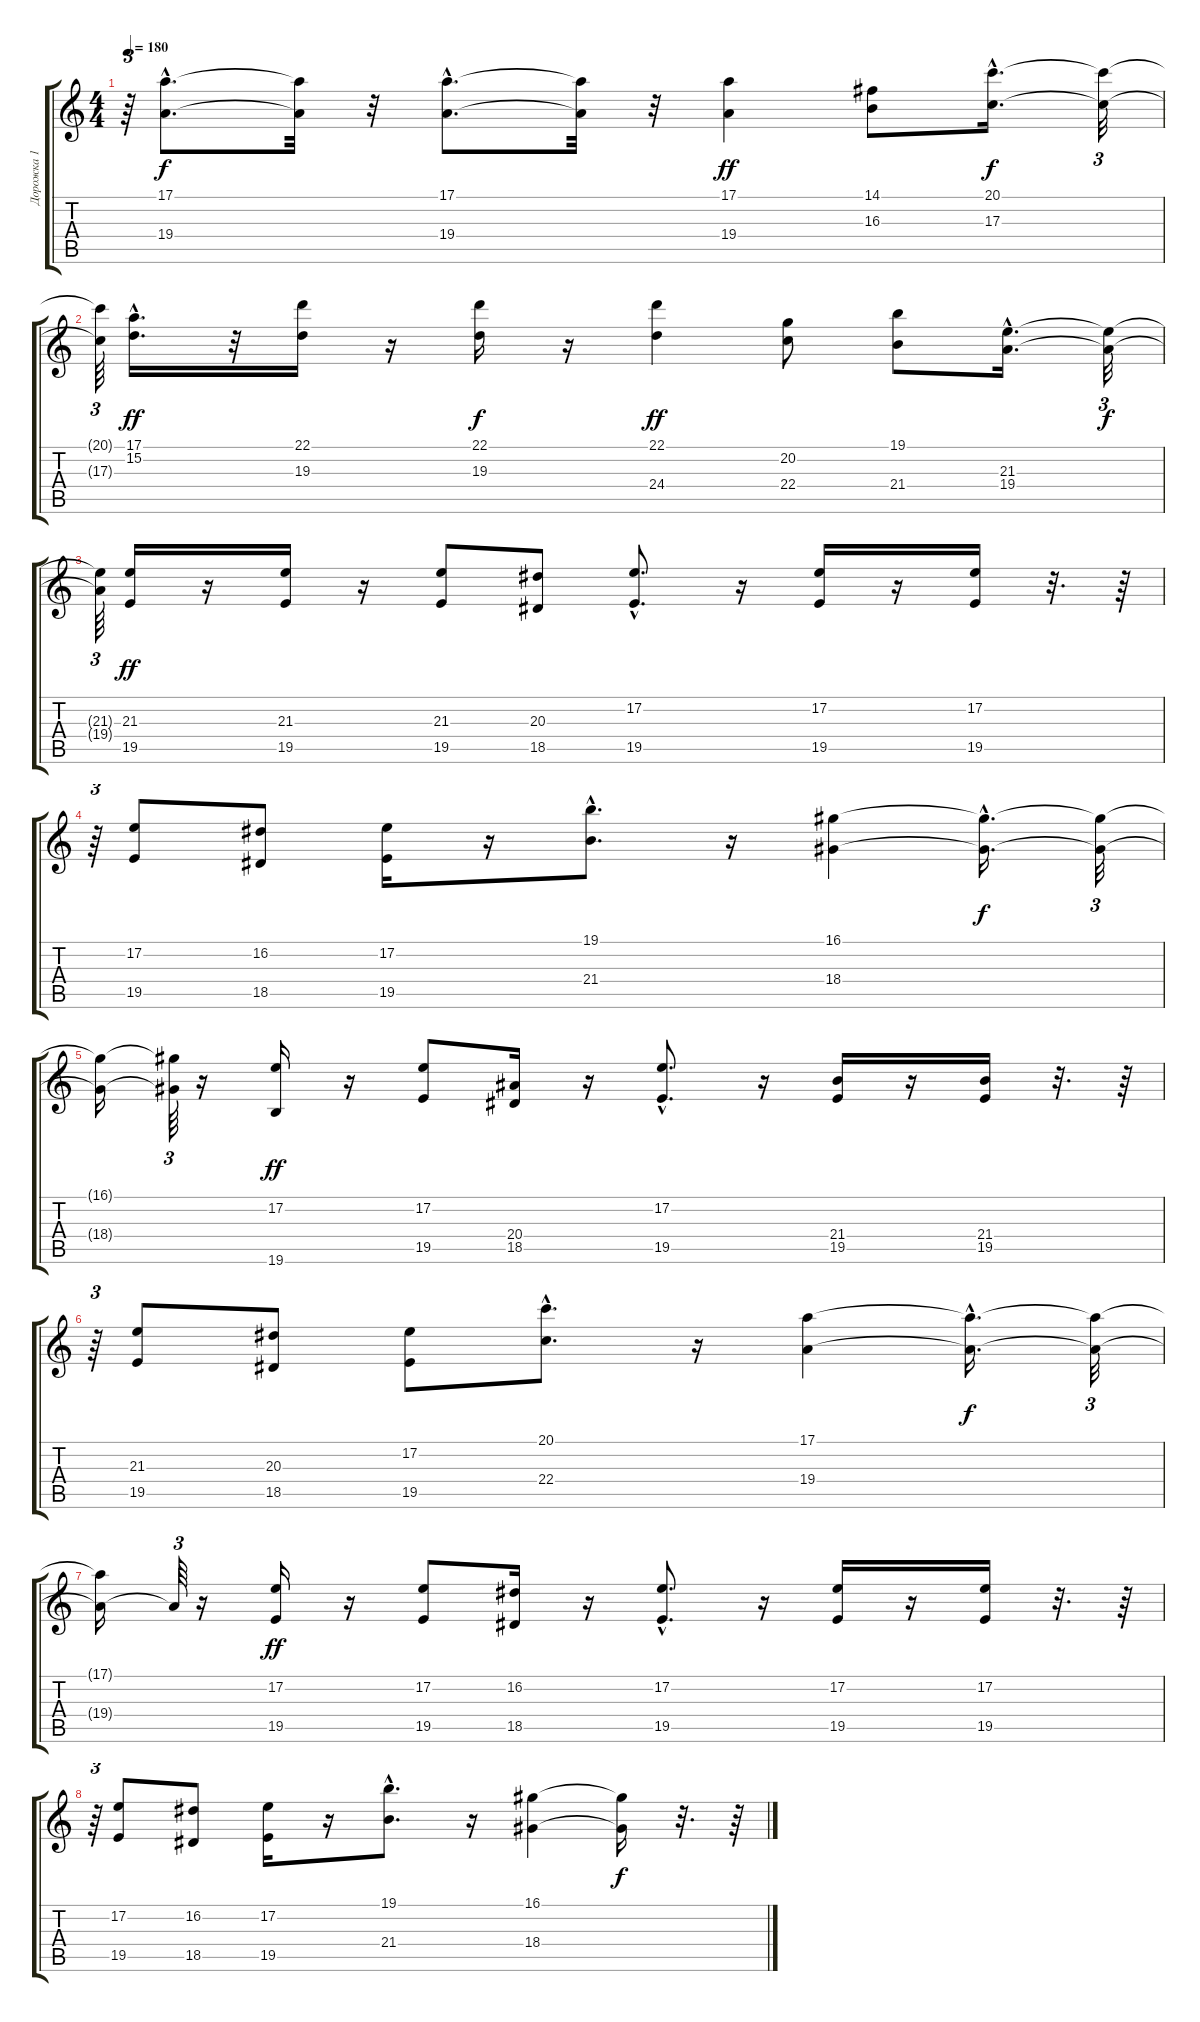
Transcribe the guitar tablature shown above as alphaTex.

\track ("Дорожка 1" "Дорожка 1") {instrument acousticgrandpiano}
\staff {score tabs}
\tuning (E4 B3 G3 D3 A2 E2) {hide}
\ts (4 4)
\tempo 180
\clef g2
\ks c
r.64{tu (3 2) dy f} (17.1{hac} 19.4{hac}).8{d} (17.1{t} 19.4{t}).32 r.32 (17.1{hac} 19.4{hac}).8{d} (17.1{t} 19.4{t}).32 r.32 (17.1 19.4).4{dy ff} (14.1 16.3).8 (20.1{hac} 17.3{hac}).16{d dy f} (20.1{t} 17.3{t}).32{tu (3 2)} |
(20.1{t} 17.3{t}).64{tu (3 2)} (17.1{hac} 15.2).16{d dy ff} r.32 (22.1 19.3).16 r.16 (22.1 19.3).16{dy f} r.16 (22.1 24.4).4{dy ff} (20.2 22.4).8 (19.1 21.4).8 (21.3{hac} 19.4{hac}).16{d} (21.3{t} 19.4{t}).32{tu (3 2) dy f} |
(21.3{t} 19.4{t}).64{tu (3 2)} (21.3 19.5).16{dy ff} r.16 (21.3 19.5).16 r.16 (21.3 19.5).8 (20.3 18.5).8 (17.2 19.5{hac}).8{d} r.16 (17.2 19.5).16 r.16 (17.2 19.5).16 r.32{d} r.64 |
r.64{tu (3 2)} (17.2 19.5).8 (16.2 18.5).8 (17.2 19.5).16 r.16 (19.1{hac} 21.4{hac}).8{d} r.16 (16.1 18.4).4 (16.1{hac t} 18.4{hac t}).16{d dy f} (16.1{t} 18.4{t}).32{tu (3 2)} |
(16.1{t} 18.4{t}).16 (16.1{t} 18.4{t}).64{tu (3 2)} r.16 (17.2 19.6).16{dy ff} r.16 (17.2 19.5).8 (20.4 18.5).16 r.16 (17.2{hac} 19.5{hac}).8{d} r.16 (21.4 19.5).16 r.16 (21.4 19.5).16 r.32{d} r.64 |
r.64{tu (3 2)} (21.3 19.5).8 (20.3 18.5).8 (17.2 19.5).8 (20.1{hac} 22.4{hac}).8{d} r.16 (17.1 19.4).4 (17.1{hac t} 19.4{hac t}).16{d dy f} (17.1{t} 19.4{t}).32{tu (3 2)} |
(17.1{t} 19.4{t}).16 19.4{t}.64{tu (3 2)} r.16 (17.2 19.5).16{dy ff} r.16 (17.2 19.5).8 (16.2 18.5).16 r.16 (17.2{hac} 19.5{hac}).8{d} r.16 (17.2 19.5).16 r.16 (17.2 19.5).16 r.32{d} r.64 |
r.64{tu (3 2)} (17.2 19.5).8 (16.2 18.5).8 (17.2 19.5).16 r.16 (19.1{hac} 21.4{hac}).8{d} r.16 (16.1 18.4).4 (16.1{t} 18.4{t}).16{dy f} r.32{d} r.64
